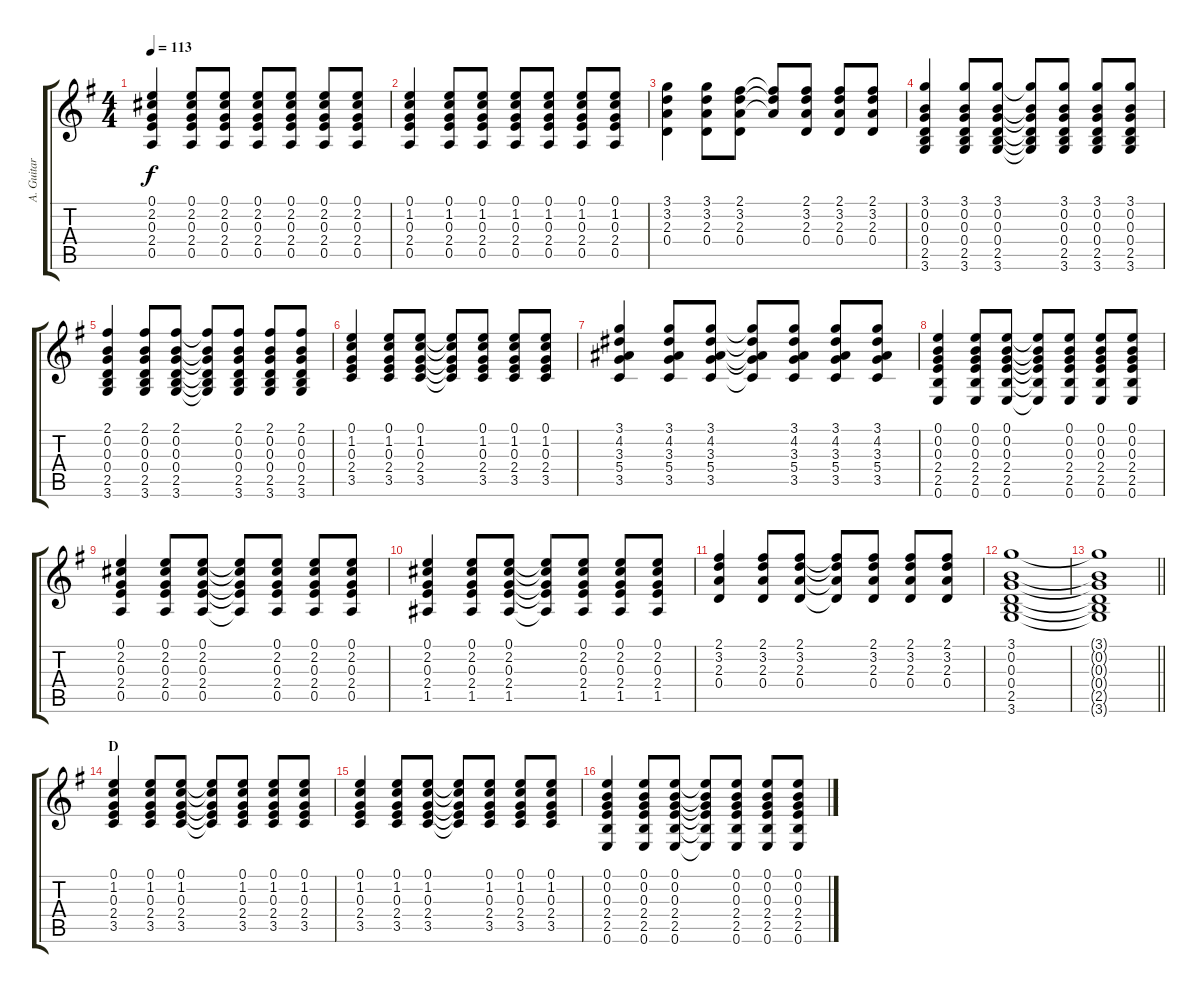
\track ("A. Guitar" "A. Guitar") {instrument acousticguitarsteel}
\staff {score tabs}
\tuning (E4 B3 G3 D3 A2 E2) {hide}
\ts (4 4)
\tempo 113
\clef g2
\ks g
(0.1 2.2 0.3 2.4 0.5).4{dy f} (0.1 2.2 0.3 2.4 0.5).8 (0.1 2.2 0.3 2.4 0.5).8 (0.1 2.2 0.3 2.4 0.5).8 (0.1 2.2 0.3 2.4 0.5).8 (0.1 2.2 0.3 2.4 0.5).8 (0.1 2.2 0.3 2.4 0.5).8 |
(0.1 1.2 0.3 2.4 0.5).4 (0.1 1.2 0.3 2.4 0.5).8 (0.1 1.2 0.3 2.4 0.5).8 (0.1 1.2 0.3 2.4 0.5).8 (0.1 1.2 0.3 2.4 0.5).8 (0.1 1.2 0.3 2.4 0.5).8 (0.1 1.2 0.3 2.4 0.5).8 |
(3.1 3.2 2.3 0.4).4 (3.1 3.2 2.3 0.4).8 (2.1 3.2 2.3 0.4).8 (2.1{t} 3.2{t} 2.3{t}).8 (2.1 3.2 2.3 0.4).8 (2.1 3.2 2.3 0.4).8 (2.1 3.2 2.3 0.4).8 |
(3.1 0.2 0.3 0.4 2.5 3.6).4 (3.1 0.2 0.3 0.4 2.5 3.6).8 (3.1 0.2 0.3 0.4 2.5 3.6).8 (3.1{t} 0.2{t} 0.3{t} 0.4{t} 2.5{t} 3.6{t}).8 (3.1 0.2 0.3 0.4 2.5 3.6).8 (3.1 0.2 0.3 0.4 2.5 3.6).8 (3.1 0.2 0.3 0.4 2.5 3.6).8 |
(2.1 0.2 0.3 0.4 2.5 3.6).4 (2.1 0.2 0.3 0.4 2.5 3.6).8 (2.1 0.2 0.3 0.4 2.5 3.6).8 (2.1{t} 0.2{t} 0.3{t} 0.4{t} 2.5{t} 3.6{t}).8 (2.1 0.2 0.3 0.4 2.5 3.6).8 (2.1 0.2 0.3 0.4 2.5 3.6).8 (2.1 0.2 0.3 0.4 2.5 3.6).8 |
(0.1 1.2 0.3 2.4 3.5).4 (0.1 1.2 0.3 2.4 3.5).8 (0.1 1.2 0.3 2.4 3.5).8 (0.1{t} 1.2{t} 0.3{t} 2.4{t} 3.5{t}).8 (0.1 1.2 0.3 2.4 3.5).8 (0.1 1.2 0.3 2.4 3.5).8 (0.1 1.2 0.3 2.4 3.5).8 |
(3.1 4.2 3.3 5.4 3.5).4 (3.1 4.2 3.3 5.4 3.5).8 (3.1 4.2 3.3 5.4 3.5).8 (3.1{t} 4.2{t} 3.3{t} 5.4{t} 3.5{t}).8 (3.1 4.2 3.3 5.4 3.5).8 (3.1 4.2 3.3 5.4 3.5).8 (3.1 4.2 3.3 5.4 3.5).8 |
(0.1 0.2 0.3 2.4 2.5 0.6).4 (0.1 0.2 0.3 2.4 2.5 0.6).8 (0.1 0.2 0.3 2.4 2.5 0.6).8 (0.1{t} 0.2{t} 0.3{t} 2.4{t} 2.5{t} 0.6{t}).8 (0.1 0.2 0.3 2.4 2.5 0.6).8 (0.1 0.2 0.3 2.4 2.5 0.6).8 (0.1 0.2 0.3 2.4 2.5 0.6).8 |
(0.1 2.2 0.3 2.4 0.5).4 (0.1 2.2 0.3 2.4 0.5).8 (0.1 2.2 0.3 2.4 0.5).8 (0.1{t} 2.2{t} 0.3{t} 2.4{t} 0.5{t}).8 (0.1 2.2 0.3 2.4 0.5).8 (0.1 2.2 0.3 2.4 0.5).8 (0.1 2.2 0.3 2.4 0.5).8 |
(0.1 2.2 0.3 2.4 1.5).4 (0.1 2.2 0.3 2.4 1.5).8 (0.1 2.2 0.3 2.4 1.5).8 (0.1{t} 2.2{t} 0.3{t} 2.4{t} 1.5{t}).8 (0.1 2.2 0.3 2.4 1.5).8 (0.1 2.2 0.3 2.4 1.5).8 (0.1 2.2 0.3 2.4 1.5).8 |
(2.1 3.2 2.3 0.4).4 (2.1 3.2 2.3 0.4).8 (2.1 3.2 2.3 0.4).8 (2.1{t} 3.2{t} 2.3{t} 0.4{t}).8 (2.1 3.2 2.3 0.4).8 (2.1 3.2 2.3 0.4).8 (2.1 3.2 2.3 0.4).8 |
(3.1 0.2 0.3 0.4 2.5 3.6).1 |
\barLineRight lightlight
(3.1{t} 0.2{t} 0.3{t} 0.4{t} 2.5{t} 3.6{t}).1 |
\section ("" "D")
(0.1 1.2 0.3 2.4 3.5).4 (0.1 1.2 0.3 2.4 3.5).8 (0.1 1.2 0.3 2.4 3.5).8 (0.1{t} 1.2{t} 0.3{t} 2.4{t} 3.5{t}).8 (0.1 1.2 0.3 2.4 3.5).8 (0.1 1.2 0.3 2.4 3.5).8 (0.1 1.2 0.3 2.4 3.5).8 |
(0.1 1.2 0.3 2.4 3.5).4 (0.1 1.2 0.3 2.4 3.5).8 (0.1 1.2 0.3 2.4 3.5).8 (0.1{t} 1.2{t} 0.3{t} 2.4{t} 3.5{t}).8 (0.1 1.2 0.3 2.4 3.5).8 (0.1 1.2 0.3 2.4 3.5).8 (0.1 1.2 0.3 2.4 3.5).8 |
(0.1 0.2 0.3 2.4 2.5 0.6).4 (0.1 0.2 0.3 2.4 2.5 0.6).8 (0.1 0.2 0.3 2.4 2.5 0.6).8 (0.1{t} 0.2{t} 0.3{t} 2.4{t} 2.5{t} 0.6{t}).8 (0.1 0.2 0.3 2.4 2.5 0.6).8 (0.1 0.2 0.3 2.4 2.5 0.6).8 (0.1 0.2 0.3 2.4 2.5 0.6).8
